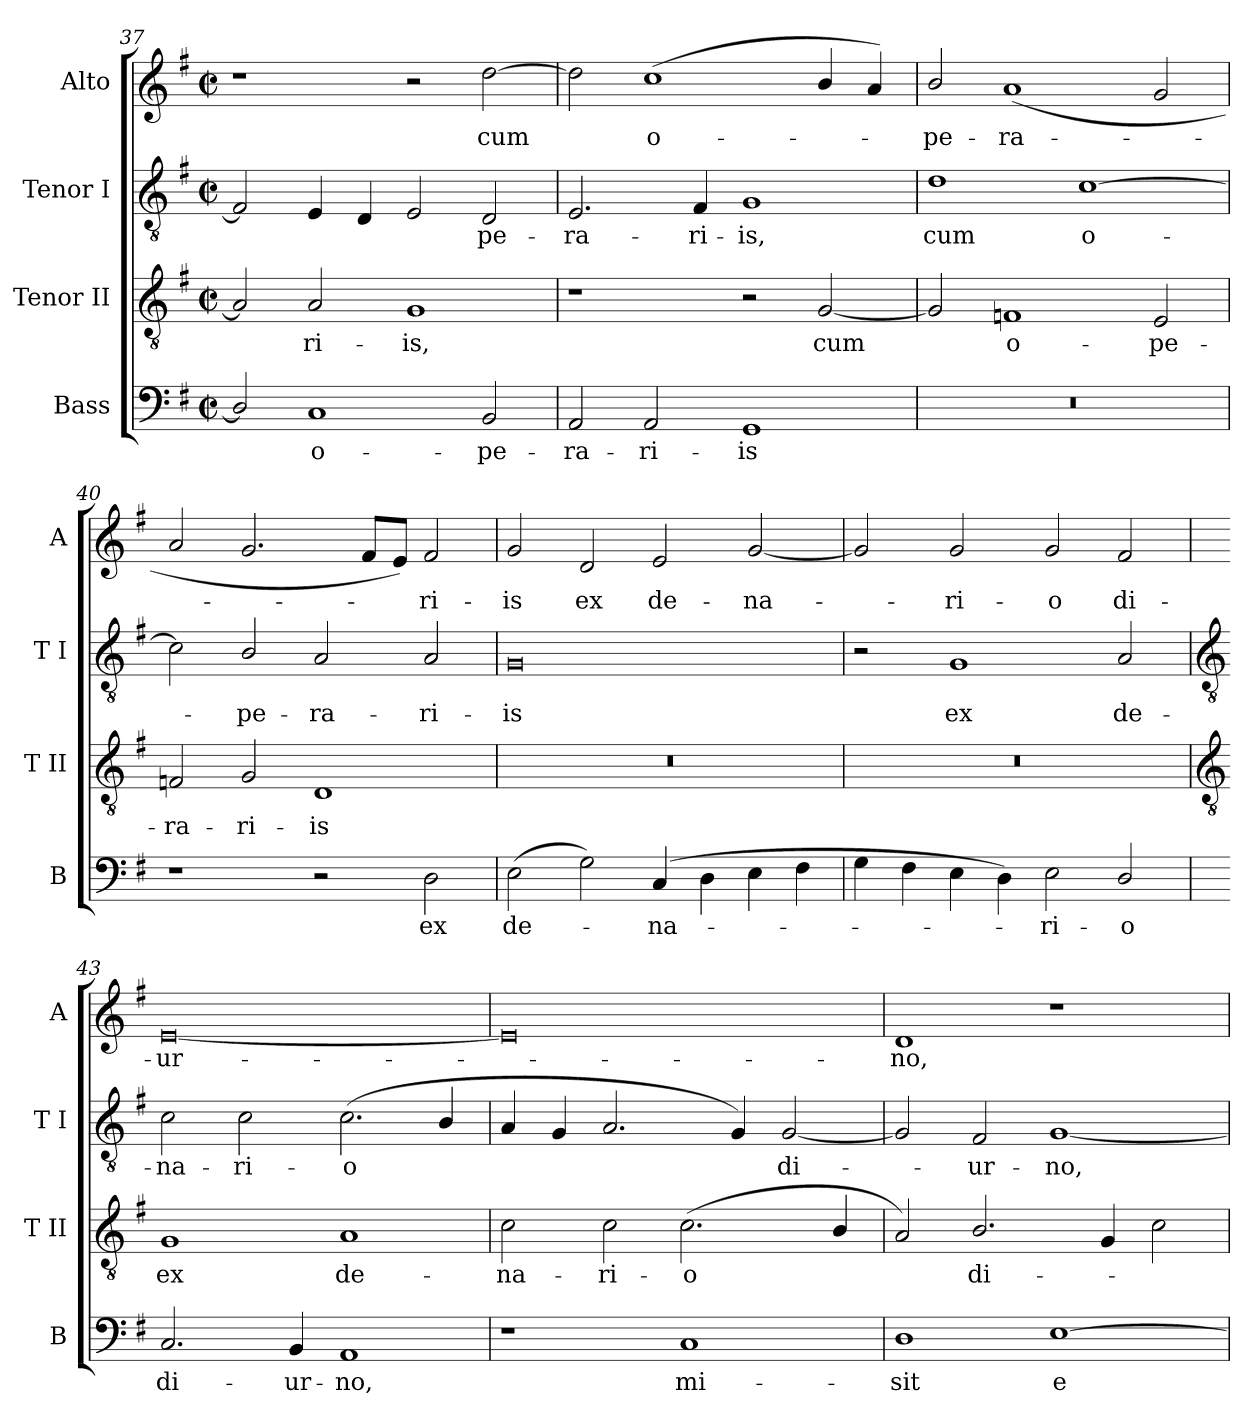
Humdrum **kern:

**kern	**text	**kern	**text	**kern	**text	**kern	**text
*part4	*part4	*part3	*part3	*part2	*part2	*part1	*part1
*staff4	*staff4	*staff3	*staff3	*staff2	*staff2	*staff1	*staff1
*I"Bass	*	*I"Tenor II	*	*I"Tenor I	*	*I"Alto	*
*I'B	*	*I'T II	*	*I'T I	*	*I'A	*
!!LO:LB:g=z
*clefF4	*	*clefGv2	*	*clefGv2	*	*clefG2	*
*k[f#]	*	*k[f#]	*	*k[f#]	*	*k[f#]	*
*G:	*	*G:	*	*G:	*	*G:	*
*M4/2	*	*M4/2	*	*M4/2	*	*M4/2	*
*met(c|)	*	*met(c|)	*	*met(c|)	*	*met(c|)	*
=37	=37	=37	=37	=37	=37	=37	=37
2D/]	.	2A]	.	2F#]	.	1r	.
!	!LO:LY:b	!	!LO:LY:b	!	!	!	!
1C	o-	2A	ri-	4E	.	.	.
.	.	.	.	4D	.	.	.
!	!	!	!LO:LY:b	!	!	!	!
.	.	1G	-is,	2E	.	2r	.
!	!LO:LY:b	!	!	!	!LO:LY:b	!	!LO:LY:b
2BB	-pe-	.	.	2D	pe-	[2dd	cum
=38	=38	=38	=38	=38	=38	=38	=38
!	!LO:LY:b	!	!	!	!LO:LY:b	!	!
2AA	-ra-	1r	.	2.E	-ra-	2dd]	.
!	!LO:LY:b	!	!	!	!	!	!LO:LY:b
2AA	-ri-	.	.	.	.	(<1cc	o-
!	!	!	!	!	!LO:LY:b	!	!
.	.	.	.	4F#	-ri-	.	.
!	!LO:LY:b	!	!	!	!LO:LY:b	!	!
1GG	-is	2r	.	1G	-is,	.	.
!	!	!	!LO:LY:b	!	!	!	!
.	.	[2G	cum	.	.	4b/	.
.	.	.	.	.	.	4a)	.
=39	=39	=39	=39	=39	=39	=39	=39
!	!	!	!	!	!LO:LY:b	!	!LO:LY:b
0r	.	2G]	.	1d	cum	2b/	pe-
!	!	!	!LO:LY:b	!	!	!	!LO:LY:b
.	.	1Fn	o-	.	.	(<1a	-ra-
!	!	!	!	!	!LO:LY:b	!	!
.	.	.	.	[1c	o-	.	.
!	!	!	!LO:LY:b	!	!	!	!
.	.	2E	-pe-	.	.	2g	.
=40	=40	=40	=40	=40	=40	=40	=40
!	!	!	!LO:LY:b	!	!	!	!
1r	.	2Fn	-ra-	2c]	.	2a	.
!	!	!	!LO:LY:b	!	!LO:LY:b	!	!
.	.	2G	-ri-	2B/	pe-	2.g	.
!	!	!	!LO:LY:b	!	!LO:LY:b	!	!
2r	.	1D	-is	2A	-ra-	.	.
.	.	.	.	.	.	8f#/L	.
.	.	.	.	.	.	8e/J)	.
!	!LO:LY:b	!	!	!	!LO:LY:b	!	!LO:LY:b
2D	ex	.	.	2A	-ri-	2f#	ri-
=41	=41	=41	=41	=41	=41	=41	=41
!	!LO:LY:b	!	!	!	!LO:LY:b	!	!LO:LY:b
(>2E	de-	0r	.	0G	-is	2g	-is
!	!	!	!	!	!	!	!LO:LY:b
2G)	.	.	.	.	.	2d	ex
!	!LO:LY:b	!	!	!	!	!	!LO:LY:b
(>4C	na-	.	.	.	.	2e	de-
4D	.	.	.	.	.	.	.
!	!	!	!	!	!	!	!LO:LY:b
4E	.	.	.	.	.	[2g	-na-
4F#	.	.	.	.	.	.	.
=42	=42	=42	=42	=42	=42	=42	=42
4G	.	0r	.	2r	.	2g]	.
4F#	.	.	.	.	.	.	.
!	!	!	!	!	!LO:LY:b	!	!LO:LY:b
4E	.	.	.	1G	ex	2g	ri-
4D)	.	.	.	.	.	.	.
!	!LO:LY:b	!	!	!	!	!	!LO:LY:b
2E	ri-	.	.	.	.	2g	-o
!	!LO:LY:b	!	!	!	!LO:LY:b	!	!LO:LY:b
2D/	-o	.	.	2A	de-	2f#	di-
!!LO:LB:g=z
=43	=43	=43	=43	=43	=43	=43	=43
*	*	*clefGv2	*	*clefGv2	*	*	*
!	!LO:LY:b	!	!LO:LY:b	!	!LO:LY:b	!	!LO:LY:b
2.C	di-	1G	ex	2c	-na-	[0e	-ur-
!	!	!	!	!	!LO:LY:b	!	!
.	.	.	.	2c	-ri-	.	.
!	!LO:LY:b	!	!	!	!	!	!
4BB	-ur-	.	.	.	.	.	.
!	!LO:LY:b	!	!LO:LY:b	!	!LO:LY:b	!	!
1AA	-no,	1A	de-	(<2.c	-o	.	.
.	.	.	.	4B/	.	.	.
=44	=44	=44	=44	=44	=44	=44	=44
!	!	!	!LO:LY:b	!	!	!	!
1r	.	2c	-na-	4A	.	0e]	.
.	.	.	.	4G	.	.	.
!	!	!	!LO:LY:b	!	!	!	!
.	.	2c	-ri-	2.A	.	.	.
!	!LO:LY:b	!	!LO:LY:b	!	!	!	!
1C	mi-	(<2.c	-o	.	.	.	.
.	.	.	.	4G)	.	.	.
!	!	!	!	!	!LO:LY:b	!	!
.	.	.	.	[2G	di-	.	.
.	.	4B/	.	.	.	.	.
=45	=45	=45	=45	=45	=45	=45	=45
!	!LO:LY:b	!	!	!	!	!	!LO:LY:b
1D	-sit	2A)	.	2G]	.	1d	no,
!	!	!	!LO:LY:b	!	!LO:LY:b	!	!
.	.	2.B/	di-	2F#	ur-	.	.
!	!LO:LY:b	!	!	!	!LO:LY:b	!	!
[1E	e-	.	.	[1G	-no,	1r	.
.	.	4G	.	.	.	.	.
.	.	2c	.	.	.	.	.
=	=	=	=	=	=	=	=
*-	*-	*-	*-	*-	*-	*-	*-
